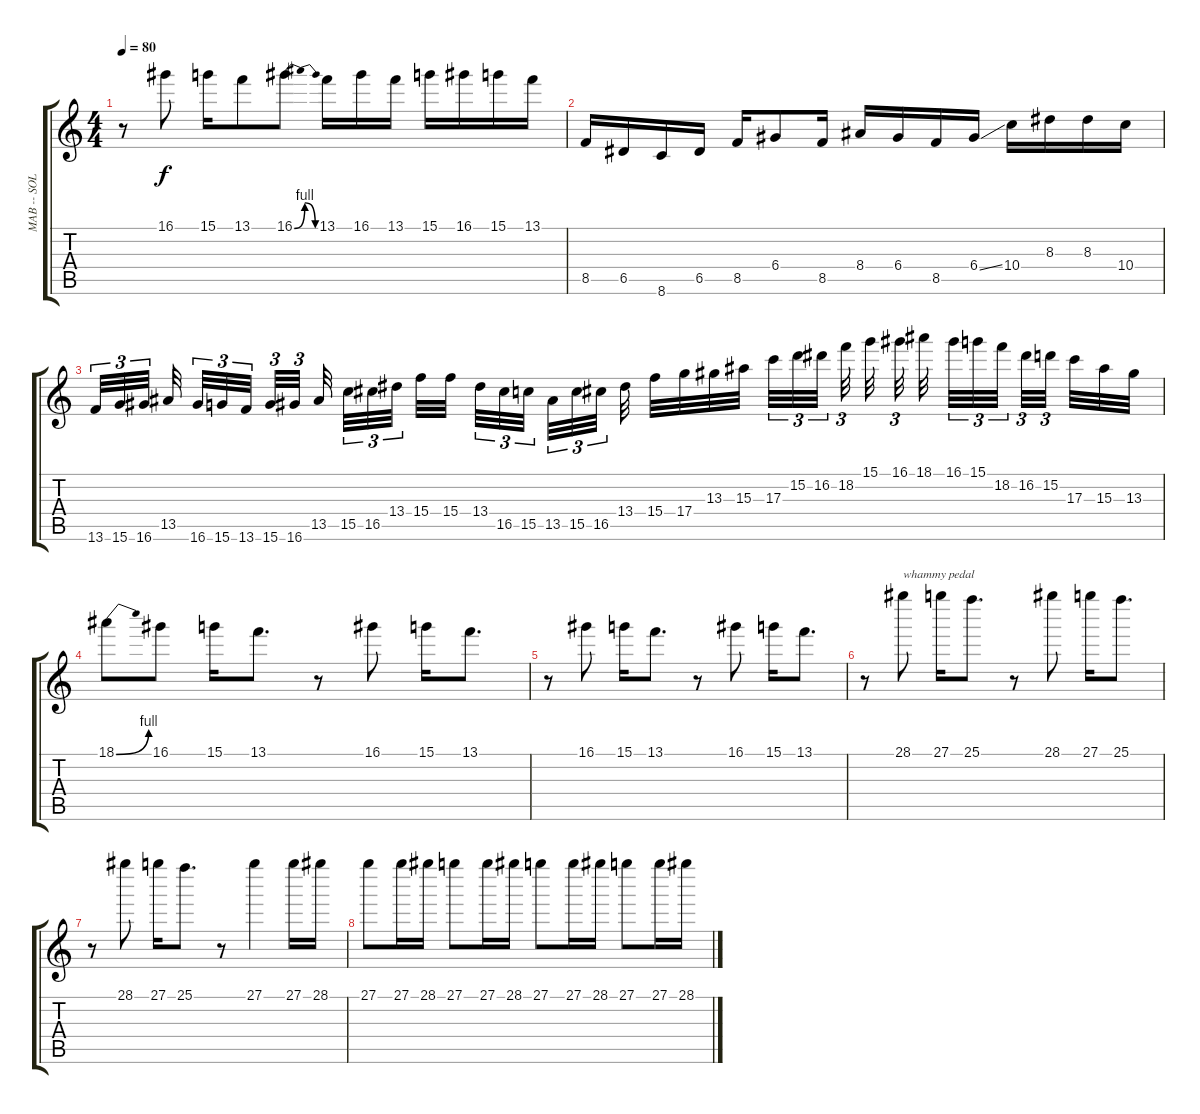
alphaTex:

\track ("MAB -- SOLO gtr." "MAB -- SOL") {instrument overdrivenguitar}
\staff {score tabs}
\tuning (E4 B3 G3 D3 A2 E2) {hide}
\ts (4 4)
\tempo 80
\clef g2
\ks c
r.8{dy f} 16.1.8 15.1.16 13.1.8 16.1{be (bendrelease 0 0 20 4 20 4 60 0)}.8 13.1.16 16.1.16 13.1.16 15.1.16 16.1.16 15.1.16 13.1.16 |
8.5.16 6.5.16 8.6.16 6.5.16 8.5.16 6.4.8 8.5.16 8.4.16 6.4.16 8.5.16 6.4{ss}.16 10.4.16 8.3.16 8.3.16 10.4.16 |
13.6.32{tu (3 2)} 15.6.32{tu (3 2)} 16.6.32{tu (3 2) beam splitsecondary} 13.5.32{beam splitsecondary} 16.6.32{tu (3 2)} 15.6.32{tu (3 2)} 13.6.32{tu (3 2) beam splitsecondary} 15.6.32{tu (3 2)} 16.6.32{tu (3 2) beam splitsecondary} 13.5.32 15.5.32{tu (3 2)} 16.5.32{tu (3 2)} 13.4.32{tu (3 2) beam splitsecondary} 15.4.32 15.4.32{beam splitsecondary} 13.4.32{tu (3 2)} 16.5.32{tu (3 2)} 15.5.32{tu (3 2) beam splitsecondary} 13.5.32{tu (3 2)} 15.5.32{tu (3 2)} 16.5.32{tu (3 2) beam splitsecondary} 13.4.32 15.4.32 17.4.32 13.3.32 15.3.32{beam splitsecondary} 17.3.32{tu (3 2)} 15.2.32{tu (3 2)} 16.2.32{tu (3 2) beam splitsecondary} 18.2.32{tu (3 2)} 15.1.32 16.1.32{tu (3 2) beam splitsecondary} 18.1.32{beam splitsecondary} 16.1.32{tu (3 2)} 15.1.32{tu (3 2)} 18.2.32{tu (3 2) beam splitsecondary} 16.2.32{tu (3 2)} 15.2.32{tu (3 2) beam splitsecondary} 17.3.32 15.3.32 13.3.32 |
18.1{be (bend 0 0 60 4)}.8 16.1.8 15.1.16 13.1.8{d} r.8 16.1.8 15.1.16 13.1.8{d} |
r.8 16.1.8 15.1.16 13.1.8{d} r.8 16.1.8 15.1.16 13.1.8{d} |
r.8 28.1.8{txt "whammy pedal"} 27.1.16 25.1.8{d} r.8 28.1.8 27.1.16 25.1.8{d} |
r.8 28.1.8 27.1.16 25.1.8{d} r.8 27.1.4 27.1.16 28.1.16 |
27.1.8 27.1.16 28.1.16 27.1.8 27.1.16 28.1.16 27.1.8 27.1.16 28.1.16 27.1.8 27.1.16 28.1.16
